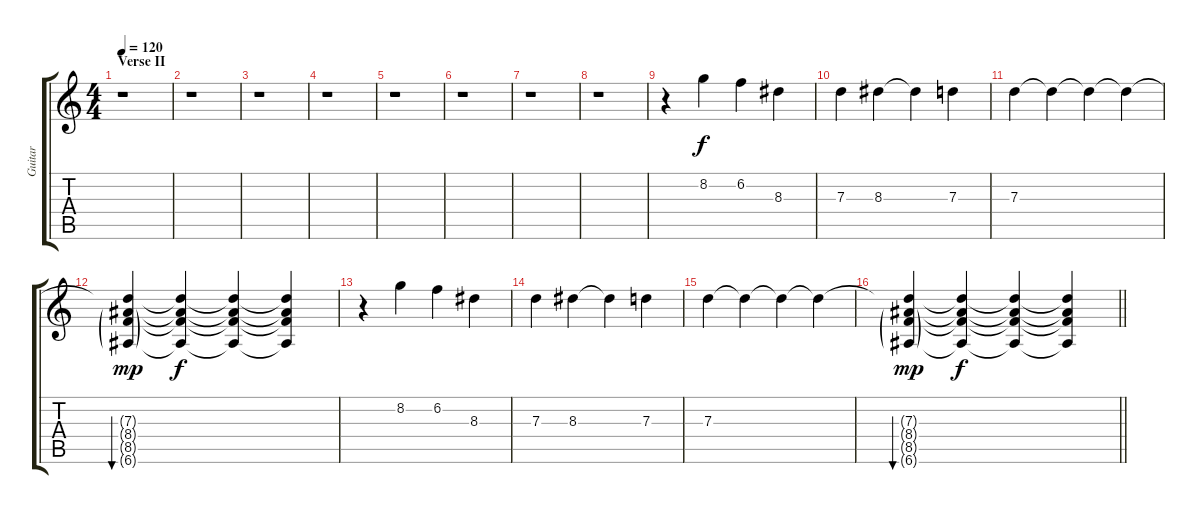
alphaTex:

\track ("Guitar" "Guitar") {instrument electricguitarjazz}
\staff {score tabs}
\tuning (E4 B3 G3 D3 A2 E2) {hide}
\ts (4 4)
\section ("" "Verse II")
\tempo 120
\clef g2
\ks c
r.1{dy f} |
r.1 |
r.1 |
r.1 |
r.1 |
r.1 |
r.1 |
r.1 |
r.4{instrument electricguitarjazz} 8.2.4 6.2.4 8.3.4 |
7.3.4 8.3.4 8.3{t}.4 7.3.4 |
7.3.4 7.3{t}.4 7.3{t}.4 7.3{t}.4 |
(7.3{t} 8.4{g} 8.5{g} 6.6{g}).4{bu 30 dy mp} (7.3{t} 8.4{t} 8.5{t} 6.6{t}).4{dy f} (7.3{t} 8.4{t} 8.5{t} 6.6{t}).4 (7.3{t} 8.4{t} 8.5{t} 6.6{t}).4 |
r.4{instrument electricguitarjazz} 8.2.4 6.2.4 8.3.4 |
7.3.4 8.3.4 8.3{t}.4 7.3.4 |
7.3.4 7.3{t}.4 7.3{t}.4 7.3{t}.4 |
\barLineRight lightlight
(7.3{t} 8.4{g} 8.5{g} 6.6{g}).4{bu 30 dy mp} (7.3{t} 8.4{t} 8.5{t} 6.6{t}).4{dy f} (7.3{t} 8.4{t} 8.5{t} 6.6{t}).4 (7.3{t} 8.4{t} 8.5{t} 6.6{t}).4
